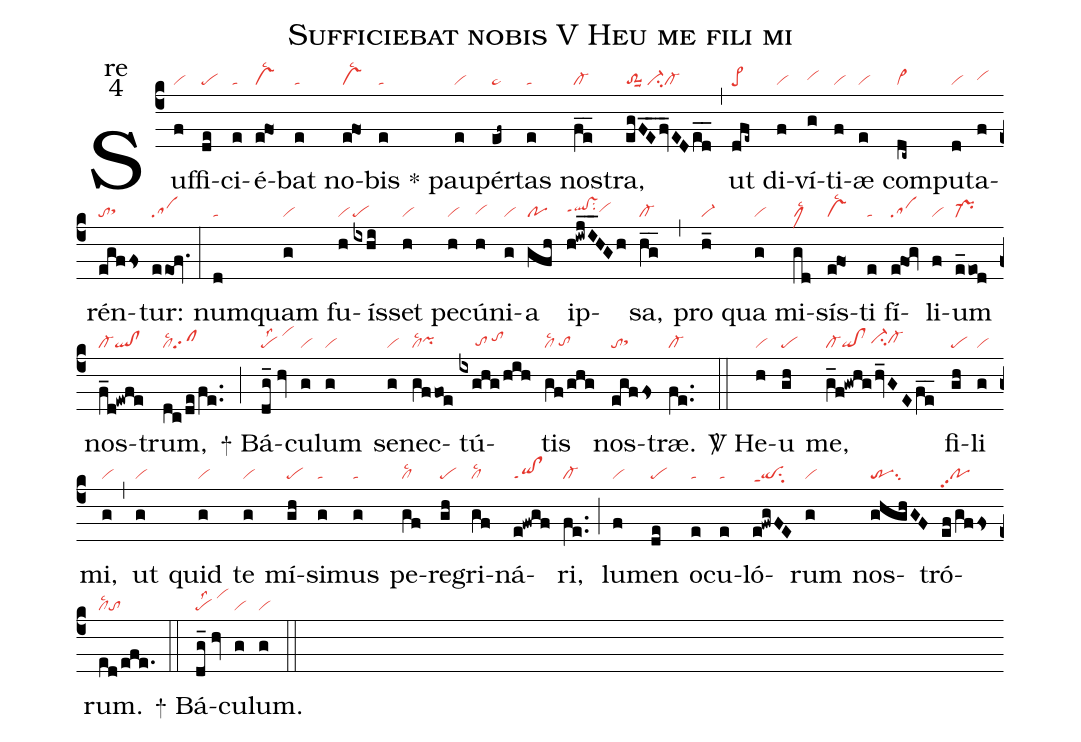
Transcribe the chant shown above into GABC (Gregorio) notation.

name:Sufficiebat nobis V Heu me fili mi;
office-part:re;
mode:4;
nabc-lines:1;
%%
(c4) Suf(f|vi)fi(de|pe)ci(e|ta)é(efO1|vslsc2)bat(e|ta) no(efO1|vslsc2)bis(e|ta) <sp>*</sp> pau(e|vi)pér(ef~|pe~)tas(e|ta) nos(fe__|cl-)tra,(egFE__fv_EDed__|to-1suu1/ci-cl-) (,) ut(dfe~|pe>) di(f|vi)ví(g|vihh)ti(f|vi)æ(e|vi) com(dc~|vi>)pu(d|vi)ta(f|vihh)rén(egffs|tosthh)tur:(eeof.|sa) (:) num(d|ta)quam(g|vi) fu(h|vi)ís(ixhi|pe)set(h|vi) pe(h|vi)cú(h|vihg)ni(g|vi)a(gfh|po) ip(h!iwjI__HGh|qlhh!vshhppt1su2vihh)sa,(hg__|cl-) (,) pro(h_|vi-) qua(g|vi) mi(gd|clMlsc2)sís(efO1|vslsc2)ti(e|ta) fí(e@fog|sa)li(f|vi)um(e_eod|pr-) nos(f_d!ewfe|cl-ql!cl)trum,(dc/de/fe..|cllsc2clpp2) (;)

<sp>+</sp> Bá(dg_//hv|pelss2/vihk)cu(g|vi)lum(g|vi) se(g|vi)nec(gf/foe|cllsc2pihh)tú(ixghg/hih|/////tohg/tohi)tis(gf/ghg|cllsc2/tohg) nos(egffs|tosthh)træ.(fe..|cl-) (::)

<sp>V/</sp> He(h|vi)u(gh|pe) me,(g_f!gwhghv_GEfe__|cl-qi!cl/ci-hhcl-hh) fi(gh|pe)li(g|vi) mi,(g|vi) (,) ut(g|vi) quid(g|vi) te(g|vi) mí(gh|pe)si(g|ta)mus(g|ta) pe(gf|cllsc2)re(gh|pe)gri(gf|cllsc2)ná(e!fwgf|qi!clppt1)ri,(fe..|cl-) (;) lu(f|vi)men(de|pe) o(e|ta)cu(e|ta)ló(e!fwgFE|qisu2ppt1)rum(g|vi) nos(ghghGF|trsu2)tró(ef/gffs|popp2)rum.(ed/efe.|cllsc2to) (::)

<sp>+</sp> Bá(dg_//hv|pelss2/vihk)cu(g|vi)lum.(g|vi) (::)
